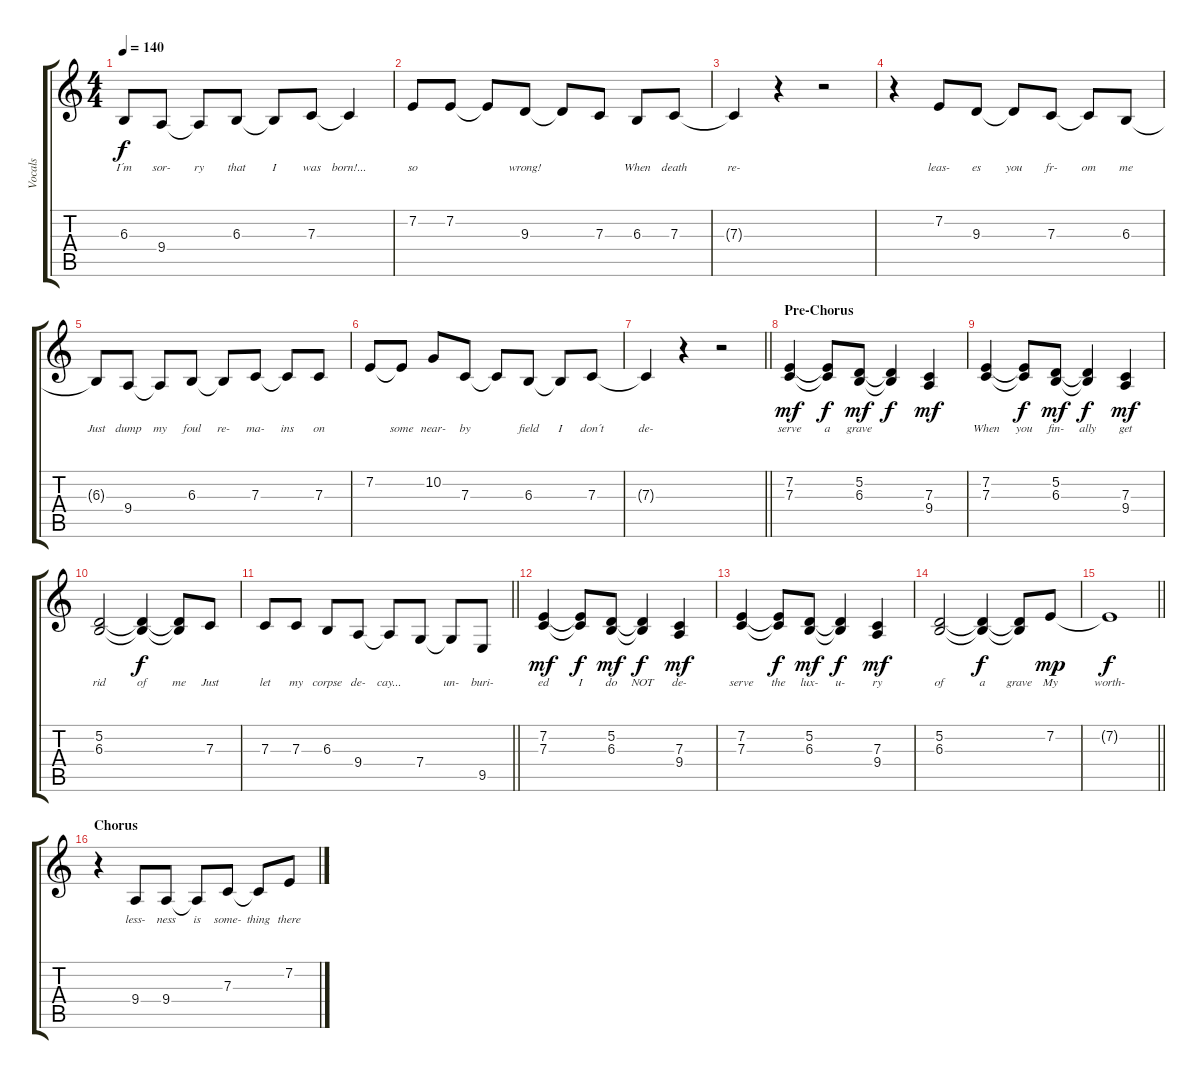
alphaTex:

\track ("Vocals" "Vocals") {instrument altosax}
\staff {score tabs}
\tuning (D4 A3 F3 C3 G2 D2) {hide}
\ts (4 4)
\tempo 140
\clef g2
\ks c
6.3{t}.8{lyrics (0 "I´m") lyrics (1 "") lyrics (2 "") lyrics (3 "") lyrics (4 "") dy f} 9.4.8{lyrics (0 "sor-") lyrics (1 "") lyrics (2 "") lyrics (3 "") lyrics (4 "")} 9.4{t}.8{lyrics (0 "ry") lyrics (1 "") lyrics (2 "") lyrics (3 "") lyrics (4 "")} 6.3.8{lyrics (0 "that") lyrics (1 "") lyrics (2 "") lyrics (3 "") lyrics (4 "")} 6.3{t}.8{lyrics (0 "I") lyrics (1 "") lyrics (2 "") lyrics (3 "") lyrics (4 "")} 7.3.8{lyrics (0 "was") lyrics (1 "") lyrics (2 "") lyrics (3 "") lyrics (4 "")} 7.3{t}.4{lyrics (0 "born!...") lyrics (1 "") lyrics (2 "") lyrics (3 "") lyrics (4 "")} |
7.2.8{lyrics (0 "so") lyrics (1 "") lyrics (2 "") lyrics (3 "") lyrics (4 "")} 7.2.8{lyrics (0 "") lyrics (1 "") lyrics (2 "") lyrics (3 "") lyrics (4 "")} 7.2{t}.8{lyrics (0 "") lyrics (1 "") lyrics (2 "") lyrics (3 "") lyrics (4 "")} 9.3.8{lyrics (0 "wrong!") lyrics (1 "") lyrics (2 "") lyrics (3 "") lyrics (4 "")} 9.3{t}.8{lyrics (0 "") lyrics (1 "") lyrics (2 "") lyrics (3 "") lyrics (4 "")} 7.3.8{lyrics (0 "") lyrics (1 "") lyrics (2 "") lyrics (3 "") lyrics (4 "")} 6.3.8{lyrics (0 "When") lyrics (1 "") lyrics (2 "") lyrics (3 "") lyrics (4 "")} 7.3.8{lyrics (0 "death") lyrics (1 "") lyrics (2 "") lyrics (3 "") lyrics (4 "")} |
7.3{t}.4{lyrics (0 "re-") lyrics (1 "") lyrics (2 "") lyrics (3 "") lyrics (4 "")} r.4 r.2 |
r.4 7.2.8{lyrics (0 "leas-") lyrics (1 "") lyrics (2 "") lyrics (3 "") lyrics (4 "")} 9.3.8{lyrics (0 "es") lyrics (1 "") lyrics (2 "") lyrics (3 "") lyrics (4 "")} 9.3{t}.8{lyrics (0 "you") lyrics (1 "") lyrics (2 "") lyrics (3 "") lyrics (4 "")} 7.3.8{lyrics (0 "fr-") lyrics (1 "") lyrics (2 "") lyrics (3 "") lyrics (4 "")} 7.3{t}.8{lyrics (0 "om") lyrics (1 "") lyrics (2 "") lyrics (3 "") lyrics (4 "")} 6.3.8{lyrics (0 "me") lyrics (1 "") lyrics (2 "") lyrics (3 "") lyrics (4 "")} |
6.3{t}.8{lyrics (0 "Just") lyrics (1 "") lyrics (2 "") lyrics (3 "") lyrics (4 "")} 9.4.8{lyrics (0 "dump") lyrics (1 "") lyrics (2 "") lyrics (3 "") lyrics (4 "")} 9.4{t}.8{lyrics (0 "my") lyrics (1 "") lyrics (2 "") lyrics (3 "") lyrics (4 "")} 6.3.8{lyrics (0 "foul") lyrics (1 "") lyrics (2 "") lyrics (3 "") lyrics (4 "")} 6.3{t}.8{lyrics (0 "re-") lyrics (1 "") lyrics (2 "") lyrics (3 "") lyrics (4 "")} 7.3.8{lyrics (0 "ma-") lyrics (1 "") lyrics (2 "") lyrics (3 "") lyrics (4 "")} 7.3{t}.8{lyrics (0 "ins") lyrics (1 "") lyrics (2 "") lyrics (3 "") lyrics (4 "")} 7.3.8{lyrics (0 "on") lyrics (1 "") lyrics (2 "") lyrics (3 "") lyrics (4 "")} |
7.2.8{lyrics (0 "") lyrics (1 "") lyrics (2 "") lyrics (3 "") lyrics (4 "")} 7.2{t}.8{lyrics (0 "some") lyrics (1 "") lyrics (2 "") lyrics (3 "") lyrics (4 "")} 10.2.8{lyrics (0 "near-") lyrics (1 "") lyrics (2 "") lyrics (3 "") lyrics (4 "")} 7.3.8{lyrics (0 "by") lyrics (1 "") lyrics (2 "") lyrics (3 "") lyrics (4 "")} 7.3{t}.8{lyrics (0 "") lyrics (1 "") lyrics (2 "") lyrics (3 "") lyrics (4 "")} 6.3.8{lyrics (0 "field") lyrics (1 "") lyrics (2 "") lyrics (3 "") lyrics (4 "")} 6.3{t}.8{lyrics (0 "I") lyrics (1 "") lyrics (2 "") lyrics (3 "") lyrics (4 "")} 7.3.8{lyrics (0 "don´t") lyrics (1 "") lyrics (2 "") lyrics (3 "") lyrics (4 "")} |
\barLineRight lightlight
7.3{t}.4{lyrics (0 "de-") lyrics (1 "") lyrics (2 "") lyrics (3 "") lyrics (4 "")} r.4 r.2 |
\section ("" "Pre-Chorus")
(7.2 7.3).4{lyrics (0 "serve") lyrics (1 "") lyrics (2 "") lyrics (3 "") lyrics (4 "") dy mf} (7.2{t} 7.3{t}).8{lyrics (0 "a") lyrics (1 "") lyrics (2 "") lyrics (3 "") lyrics (4 "") dy f} (5.2 6.3).8{lyrics (0 "grave") lyrics (1 "") lyrics (2 "") lyrics (3 "") lyrics (4 "") dy mf} (5.2{t} 6.3{t}).4{lyrics (0 "") lyrics (1 "") lyrics (2 "") lyrics (3 "") lyrics (4 "") dy f} (7.3 9.4).4{lyrics (0 "") lyrics (1 "") lyrics (2 "") lyrics (3 "") lyrics (4 "") dy mf} |
(7.2 7.3).4{lyrics (0 "When") lyrics (1 "") lyrics (2 "") lyrics (3 "") lyrics (4 "")} (7.2{t} 7.3{t}).8{lyrics (0 "you") lyrics (1 "") lyrics (2 "") lyrics (3 "") lyrics (4 "") dy f} (5.2 6.3).8{lyrics (0 "fin-") lyrics (1 "") lyrics (2 "") lyrics (3 "") lyrics (4 "") dy mf} (5.2{t} 6.3{t}).4{lyrics (0 "ally") lyrics (1 "") lyrics (2 "") lyrics (3 "") lyrics (4 "") dy f} (7.3 9.4).4{lyrics (0 "get") lyrics (1 "") lyrics (2 "") lyrics (3 "") lyrics (4 "") dy mf} |
(5.2 6.3).2{lyrics (0 "rid") lyrics (1 "") lyrics (2 "") lyrics (3 "") lyrics (4 "")} (5.2{t} 6.3{t}).4{lyrics (0 "of") lyrics (1 "") lyrics (2 "") lyrics (3 "") lyrics (4 "") dy f} (5.2{t} 6.3{t}).8{lyrics (0 "me") lyrics (1 "") lyrics (2 "") lyrics (3 "") lyrics (4 "")} 7.3.8{lyrics (0 "Just") lyrics (1 "") lyrics (2 "") lyrics (3 "") lyrics (4 "")} |
\barLineRight lightlight
7.3.8{lyrics (0 "let") lyrics (1 "") lyrics (2 "") lyrics (3 "") lyrics (4 "")} 7.3.8{lyrics (0 "my") lyrics (1 "") lyrics (2 "") lyrics (3 "") lyrics (4 "")} 6.3.8{lyrics (0 "corpse") lyrics (1 "") lyrics (2 "") lyrics (3 "") lyrics (4 "")} 9.4.8{lyrics (0 "de-") lyrics (1 "") lyrics (2 "") lyrics (3 "") lyrics (4 "")} 9.4{t}.8{lyrics (0 "cay...") lyrics (1 "") lyrics (2 "") lyrics (3 "") lyrics (4 "")} 7.4.8{lyrics (0 "") lyrics (1 "") lyrics (2 "") lyrics (3 "") lyrics (4 "")} 7.4{t}.8{lyrics (0 "un-") lyrics (1 "") lyrics (2 "") lyrics (3 "") lyrics (4 "")} 9.5.8{lyrics (0 "buri-") lyrics (1 "") lyrics (2 "") lyrics (3 "") lyrics (4 "")} |
(7.2 7.3).4{lyrics (0 "ed") lyrics (1 "") lyrics (2 "") lyrics (3 "") lyrics (4 "") dy mf} (7.2{t} 7.3{t}).8{lyrics (0 "I") lyrics (1 "") lyrics (2 "") lyrics (3 "") lyrics (4 "") dy f} (5.2 6.3).8{lyrics (0 "do") lyrics (1 "") lyrics (2 "") lyrics (3 "") lyrics (4 "") dy mf} (5.2{t} 6.3{t}).4{lyrics (0 "NOT") lyrics (1 "") lyrics (2 "") lyrics (3 "") lyrics (4 "") dy f} (7.3 9.4).4{lyrics (0 "de-") lyrics (1 "") lyrics (2 "") lyrics (3 "") lyrics (4 "") dy mf} |
(7.2 7.3).4{lyrics (0 "serve") lyrics (1 "") lyrics (2 "") lyrics (3 "") lyrics (4 "")} (7.2{t} 7.3{t}).8{lyrics (0 "the") lyrics (1 "") lyrics (2 "") lyrics (3 "") lyrics (4 "") dy f} (5.2 6.3).8{lyrics (0 "lux-") lyrics (1 "") lyrics (2 "") lyrics (3 "") lyrics (4 "") dy mf} (5.2{t} 6.3{t}).4{lyrics (0 "u-") lyrics (1 "") lyrics (2 "") lyrics (3 "") lyrics (4 "") dy f} (7.3 9.4).4{lyrics (0 "ry") lyrics (1 "") lyrics (2 "") lyrics (3 "") lyrics (4 "") dy mf} |
(5.2 6.3).2{lyrics (0 "of") lyrics (1 "") lyrics (2 "") lyrics (3 "") lyrics (4 "")} (5.2{t} 6.3{t}).4{lyrics (0 "a") lyrics (1 "") lyrics (2 "") lyrics (3 "") lyrics (4 "") dy f} (5.2{t} 6.3{t}).8{lyrics (0 "grave") lyrics (1 "") lyrics (2 "") lyrics (3 "") lyrics (4 "")} 7.2.8{lyrics (0 "My") lyrics (1 "") lyrics (2 "") lyrics (3 "") lyrics (4 "") dy mp} |
\barLineRight lightlight
7.2{t}.1{lyrics (0 "worth-") lyrics (1 "") lyrics (2 "") lyrics (3 "") lyrics (4 "") dy f} |
\section ("" "Chorus")
r.4 9.4.8{lyrics (0 "less-") lyrics (1 "") lyrics (2 "") lyrics (3 "") lyrics (4 "")} 9.4.8{lyrics (0 "ness") lyrics (1 "") lyrics (2 "") lyrics (3 "") lyrics (4 "")} 9.4{t}.8{lyrics (0 "is") lyrics (1 "") lyrics (2 "") lyrics (3 "") lyrics (4 "")} 7.3.8{lyrics (0 "some-") lyrics (1 "") lyrics (2 "") lyrics (3 "") lyrics (4 "")} 7.3{t}.8{lyrics (0 "thing") lyrics (1 "") lyrics (2 "") lyrics (3 "") lyrics (4 "")} 7.2.8{lyrics (0 "there") lyrics (1 "") lyrics (2 "") lyrics (3 "") lyrics (4 "")}
